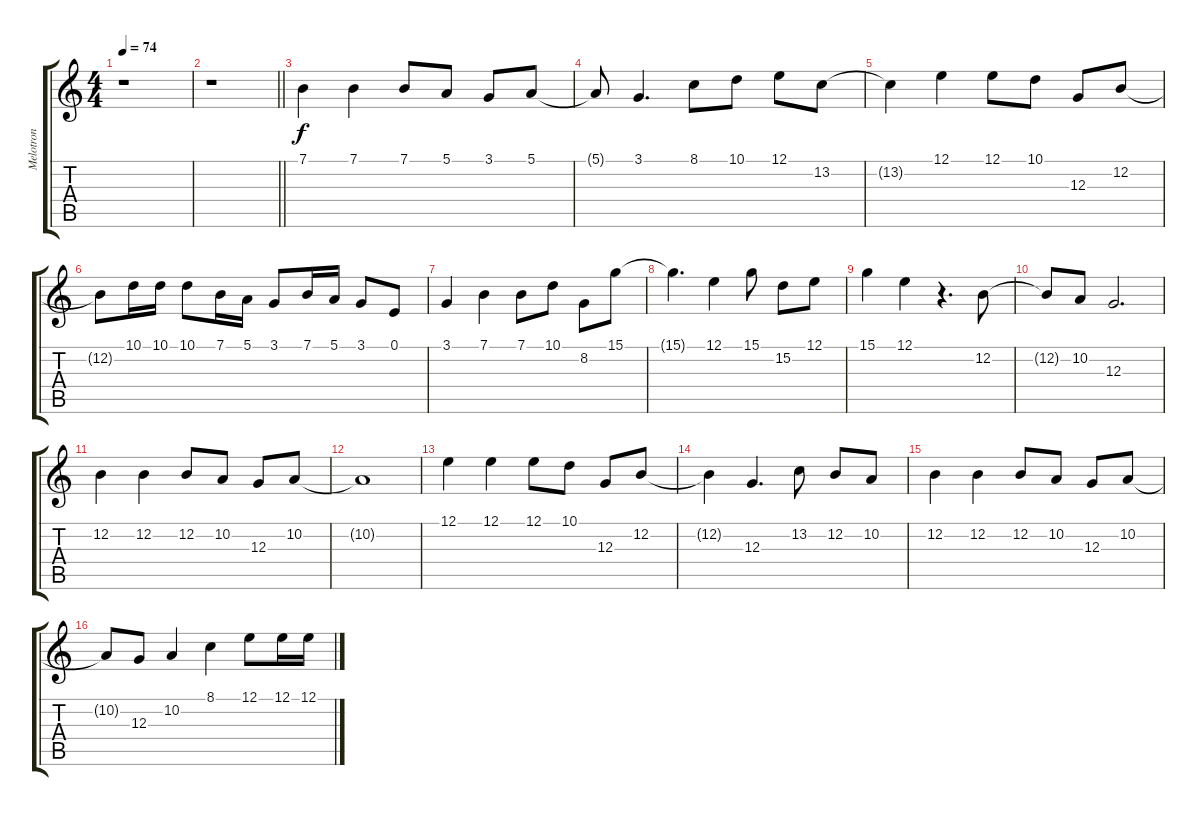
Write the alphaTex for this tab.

\track ("Melotron" "Melotron") {instrument clavinet}
\staff {score tabs}
\tuning (E4 B3 G3 D3 A2 E2) {hide}
\ts (4 4)
\tempo 74
\clef g2
\ks c
r.1{dy f} |
\barLineRight lightlight
r.1 |
7.1.4 7.1.4 7.1.8 5.1.8 3.1.8 5.1.8 |
5.1{t}.8 3.1.4{d} 8.1.8 10.1.8 12.1.8 13.2.8 |
13.2{t}.4 12.1.4 12.1.8 10.1.8 12.3.8 12.2.8 |
12.2{t}.8 10.1.16 10.1.16 10.1.8 7.1.16 5.1.16 3.1.8 7.1.16 5.1.16 3.1.8 0.1.8 |
3.1.4 7.1.4 7.1.8 10.1.8 8.2.8 15.1.8 |
15.1{t}.4{d} 12.1.4 15.1.8 15.2.8 12.1.8 |
15.1.4 12.1.4 r.4{d} 12.2.8 |
12.2{t}.8 10.2.8 12.3.2{d} |
12.2.4 12.2.4 12.2.8 10.2.8 12.3.8 10.2.8 |
10.2{t}.1 |
12.1.4 12.1.4 12.1.8 10.1.8 12.3.8 12.2.8 |
12.2{t}.4 12.3.4{d} 13.2.8 12.2.8 10.2.8 |
12.2.4 12.2.4 12.2.8 10.2.8 12.3.8 10.2.8 |
10.2{t}.8 12.3.8 10.2.4 8.1.4 12.1.8 12.1.16 12.1.16
